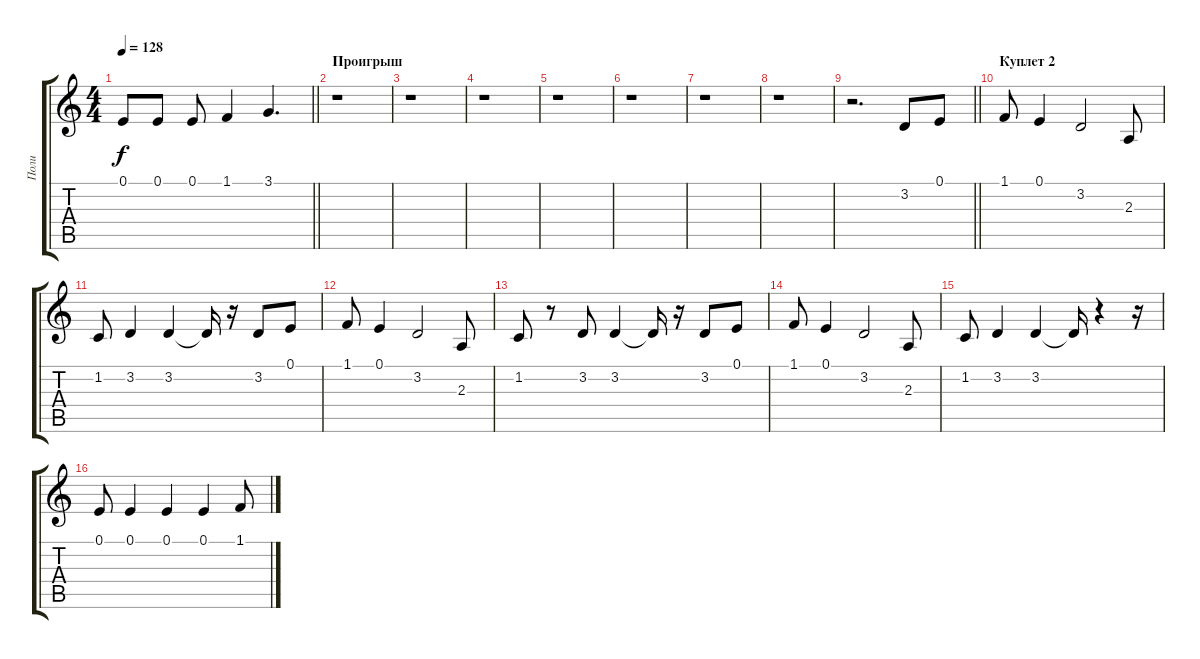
\track ("Поли" "Поли") {instrument stringensemble1}
\staff {score tabs}
\tuning (E4 B3 G3 D3 A2 E2) {hide}
\ts (4 4)
\tempo 128
\clef g2
\barLineRight lightlight
\ks c
0.1.8{dy f} 0.1.8 0.1.8 1.1.4 3.1.4{d} |
\section ("" "Проигрыш")
r.1 |
r.1 |
r.1 |
r.1 |
r.1 |
r.1 |
r.1 |
\barLineRight lightlight
r.2{d} 3.2.8 0.1.8 |
\section ("" "Куплет 2")
1.1.8 0.1.4 3.2.2 2.3.8 |
1.2.8 3.2.4 3.2.4 3.2{t}.16 r.16 3.2.8 0.1.8 |
1.1.8 0.1.4 3.2.2 2.3.8 |
1.2.8 r.8 3.2.8 3.2.4 3.2{t}.16 r.16 3.2.8 0.1.8 |
1.1.8 0.1.4 3.2.2 2.3.8 |
1.2.8 3.2.4 3.2.4 3.2{t}.16 r.4 r.16 |
0.1.8 0.1.4 0.1.4 0.1.4 1.1.8
